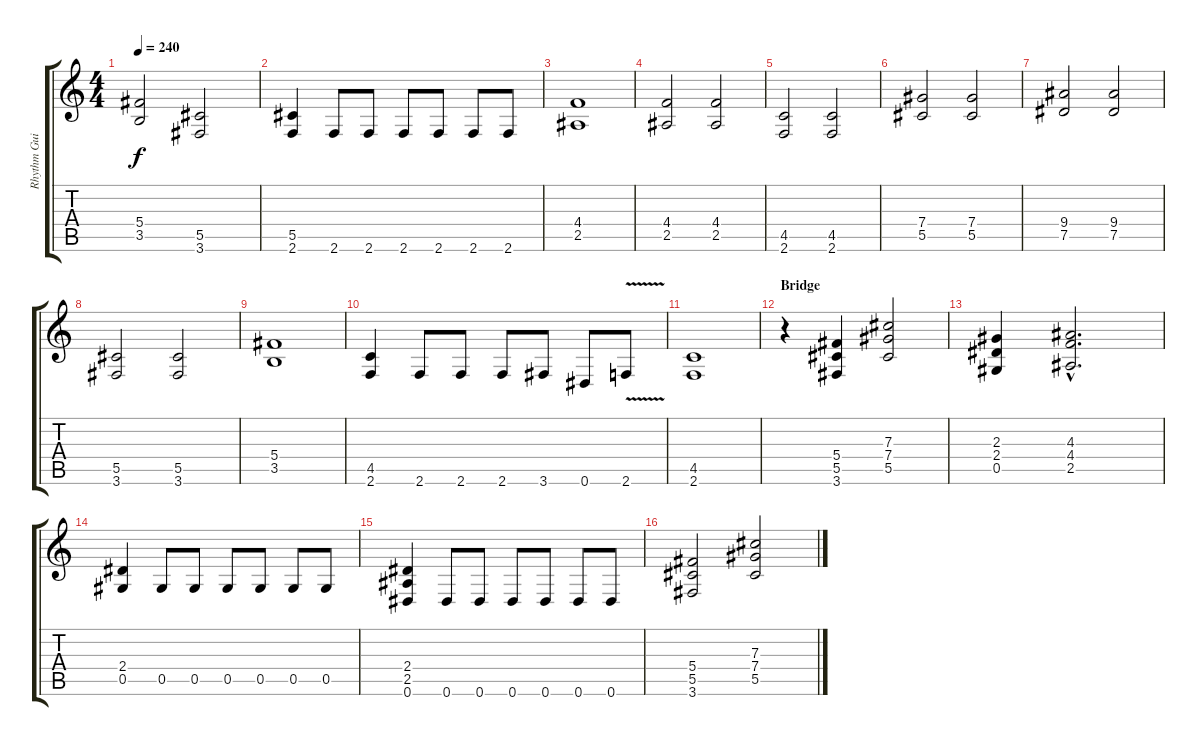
\track ("Rhythm Guitar" "Rhythm Gui") {instrument distortionguitar}
\staff {score tabs}
\tuning (Eb4 Bb3 Gb3 Db3 Ab2 Eb2) {hide}
\ts (4 4)
\tempo 240
\clef g2
\ks c
(5.4 3.5).2{dy f} (5.5 3.6).2 |
(5.5 2.6).4 2.6.8 2.6.8 2.6.8 2.6.8 2.6.8 2.6.8 |
(4.4 2.5).1 |
(4.4 2.5).2 (4.4 2.5).2 |
(4.5 2.6).2 (4.5 2.6).2 |
(7.4 5.5).2 (7.4 5.5).2 |
(9.4 7.5).2 (9.4 7.5).2 |
(5.5 3.6).2 (5.5 3.6).2 |
(5.4 3.5).1 |
(4.5 2.6).4 2.6.8 2.6.8 2.6.8 3.6.8 0.6.8 2.6{v}.8 |
(4.5 2.6).1 |
\section ("" "Bridge")
r.4 (5.4 5.5 3.6).4 (7.3 7.4 5.5).2 |
(2.3 2.4 0.5).4 (4.3{hac} 4.4{hac} 2.5{hac}).2{d} |
(2.4 0.5).4 0.5.8 0.5.8 0.5.8 0.5.8 0.5.8 0.5.8 |
(2.4 2.5 0.6).4 0.6.8 0.6.8 0.6.8 0.6.8 0.6.8 0.6.8 |
(5.4 5.5 3.6).2 (7.3 7.4 5.5).2
